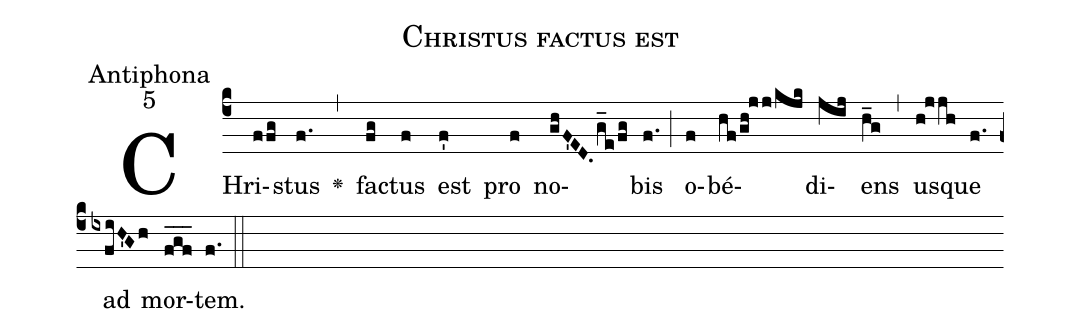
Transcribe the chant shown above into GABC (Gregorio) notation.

name:Christus factus est;
office-part:Antiphona;
mode:5;
%%
(c4) CHr{i}(ffg)stus(f.) <v>\greheightstar</v>(,) fa(fg)ctus(f) est(f') pro(f) no(ghF'ED./g_e/fg)bis(f.) (;)
o(f)bé(hf/gh!jj/kjk)di(jij)ens(h_g) (,)
us(h!jjh)que(f.) ad(ixfiH'Gh) mor(f_g_f_)tem.(f.) (::)
%<sc>Mor</sc>(ixf!hhi)<sc>tem</sc>(g) au(gjj)tem(ixj.h!iw!jvIG'/hw!ivHG) cru(fv.ff)cis.(f_c) (,) (fg!hvGF./e!g'h//fhg/hggf.)
%(z0::c3) <sc>Pro</sc>(d)<sc>pter</sc>(d) quod(d) et(fe~) De(eh)us(h.) (,) ex(h)al(h)tá(h)vit(h) il(h)lum,(ihhe./h_i_h_/ihhe.) (,) (hi!kv//lvKI'/jvHF.) (,) (h_g/i_j_h'_ jvIH'/jvIH'//hvGF.) (:) et(f) de(f!h'i)dit(i) il(i)li(ih/jki/hhf.) (,) no(hf/hhh)men(h.f!gwh!iv./hi/jhh/iih.) (;) quod(d) est(d) su(d)per(d) om(dfE'D)ne(ef) nó(fhG'F/hhh)men.(hhf.) (,) (gxg_f/gvED.fgED./fe/hv.hhhff//dfe/feed.) (::)
